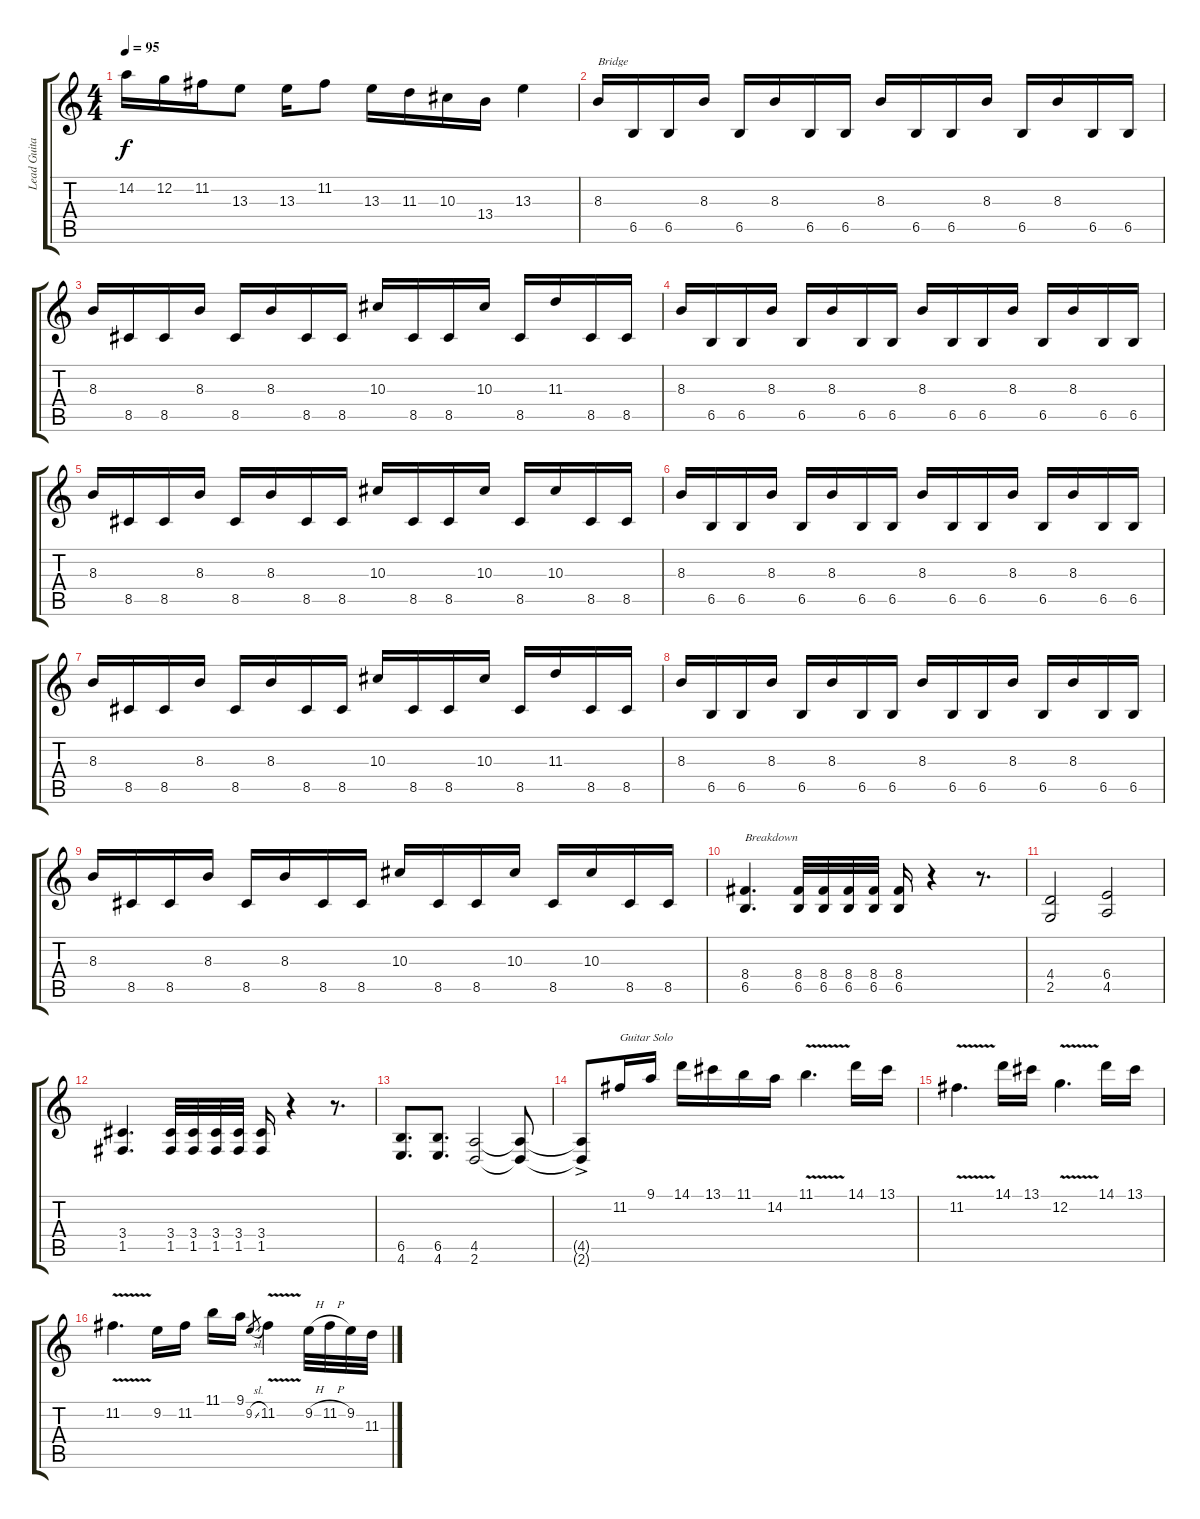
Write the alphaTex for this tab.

\track ("Lead Guitar" "Lead Guita") {instrument distortionguitar}
\staff {score tabs}
\tuning (C4 G3 Eb3 Bb2 F2 C2) {hide}
\ts (4 4)
\tempo 95
\clef g2
\ks c
14.2.16{dy f} 12.2.16 11.2.16 13.3.8 13.3.16 11.2.8 13.3.16 11.3.16 10.3.16 13.4.16 13.3.4 |
8.3.16{txt "Bridge"} 6.5.16 6.5.16 8.3.16 6.5.16 8.3.16 6.5.16 6.5.16 8.3.16 6.5.16 6.5.16 8.3.16 6.5.16 8.3.16 6.5.16 6.5.16 |
8.3.16 8.5.16 8.5.16 8.3.16 8.5.16 8.3.16 8.5.16 8.5.16 10.3.16 8.5.16 8.5.16 10.3.16 8.5.16 11.3.16 8.5.16 8.5.16 |
8.3.16 6.5.16 6.5.16 8.3.16 6.5.16 8.3.16 6.5.16 6.5.16 8.3.16 6.5.16 6.5.16 8.3.16 6.5.16 8.3.16 6.5.16 6.5.16 |
8.3.16 8.5.16 8.5.16 8.3.16 8.5.16 8.3.16 8.5.16 8.5.16 10.3.16 8.5.16 8.5.16 10.3.16 8.5.16 10.3.16 8.5.16 8.5.16 |
8.3.16 6.5.16 6.5.16 8.3.16 6.5.16 8.3.16 6.5.16 6.5.16 8.3.16 6.5.16 6.5.16 8.3.16 6.5.16 8.3.16 6.5.16 6.5.16 |
8.3.16 8.5.16 8.5.16 8.3.16 8.5.16 8.3.16 8.5.16 8.5.16 10.3.16 8.5.16 8.5.16 10.3.16 8.5.16 11.3.16 8.5.16 8.5.16 |
8.3.16 6.5.16 6.5.16 8.3.16 6.5.16 8.3.16 6.5.16 6.5.16 8.3.16 6.5.16 6.5.16 8.3.16 6.5.16 8.3.16 6.5.16 6.5.16 |
8.3.16 8.5.16 8.5.16 8.3.16 8.5.16 8.3.16 8.5.16 8.5.16 10.3.16 8.5.16 8.5.16 10.3.16 8.5.16 10.3.16 8.5.16 8.5.16 |
(8.4 6.5).4{d txt "Breakdown"} (8.4 6.5).32 (8.4 6.5).32 (8.4 6.5).32 (8.4 6.5).32 (8.4 6.5).16 r.4 r.8{d} |
(4.4 2.5).2 (6.4 4.5).2 |
(3.4 1.5).4{d} (3.4 1.5).32 (3.4 1.5).32 (3.4 1.5).32 (3.4 1.5).32 (3.4 1.5).16 r.4 r.8{d} |
(6.5 4.6).8{d} (6.5 4.6).8{d} (4.5 2.6).2 (4.5{t} 2.6{t}).8 |
(4.5{ac t} 2.6{ac t}).8 11.2.16{txt "Guitar Solo"} 9.1.16 14.1.16 13.1.16 11.1.16 14.2.16 11.1{v}.4{d} 14.1.16 13.1.16 |
11.2{v}.4{d} 14.1.16 13.1.16 12.2{v}.4{d} 14.1.16 13.1.16 |
11.2{v}.4{d} 9.2.16 11.2.16 11.1.16 9.1.16 9.2{sl}.8{gr} 11.2{v}.4 9.2{h}.32 11.2{h}.32 9.2.32 11.3.32
